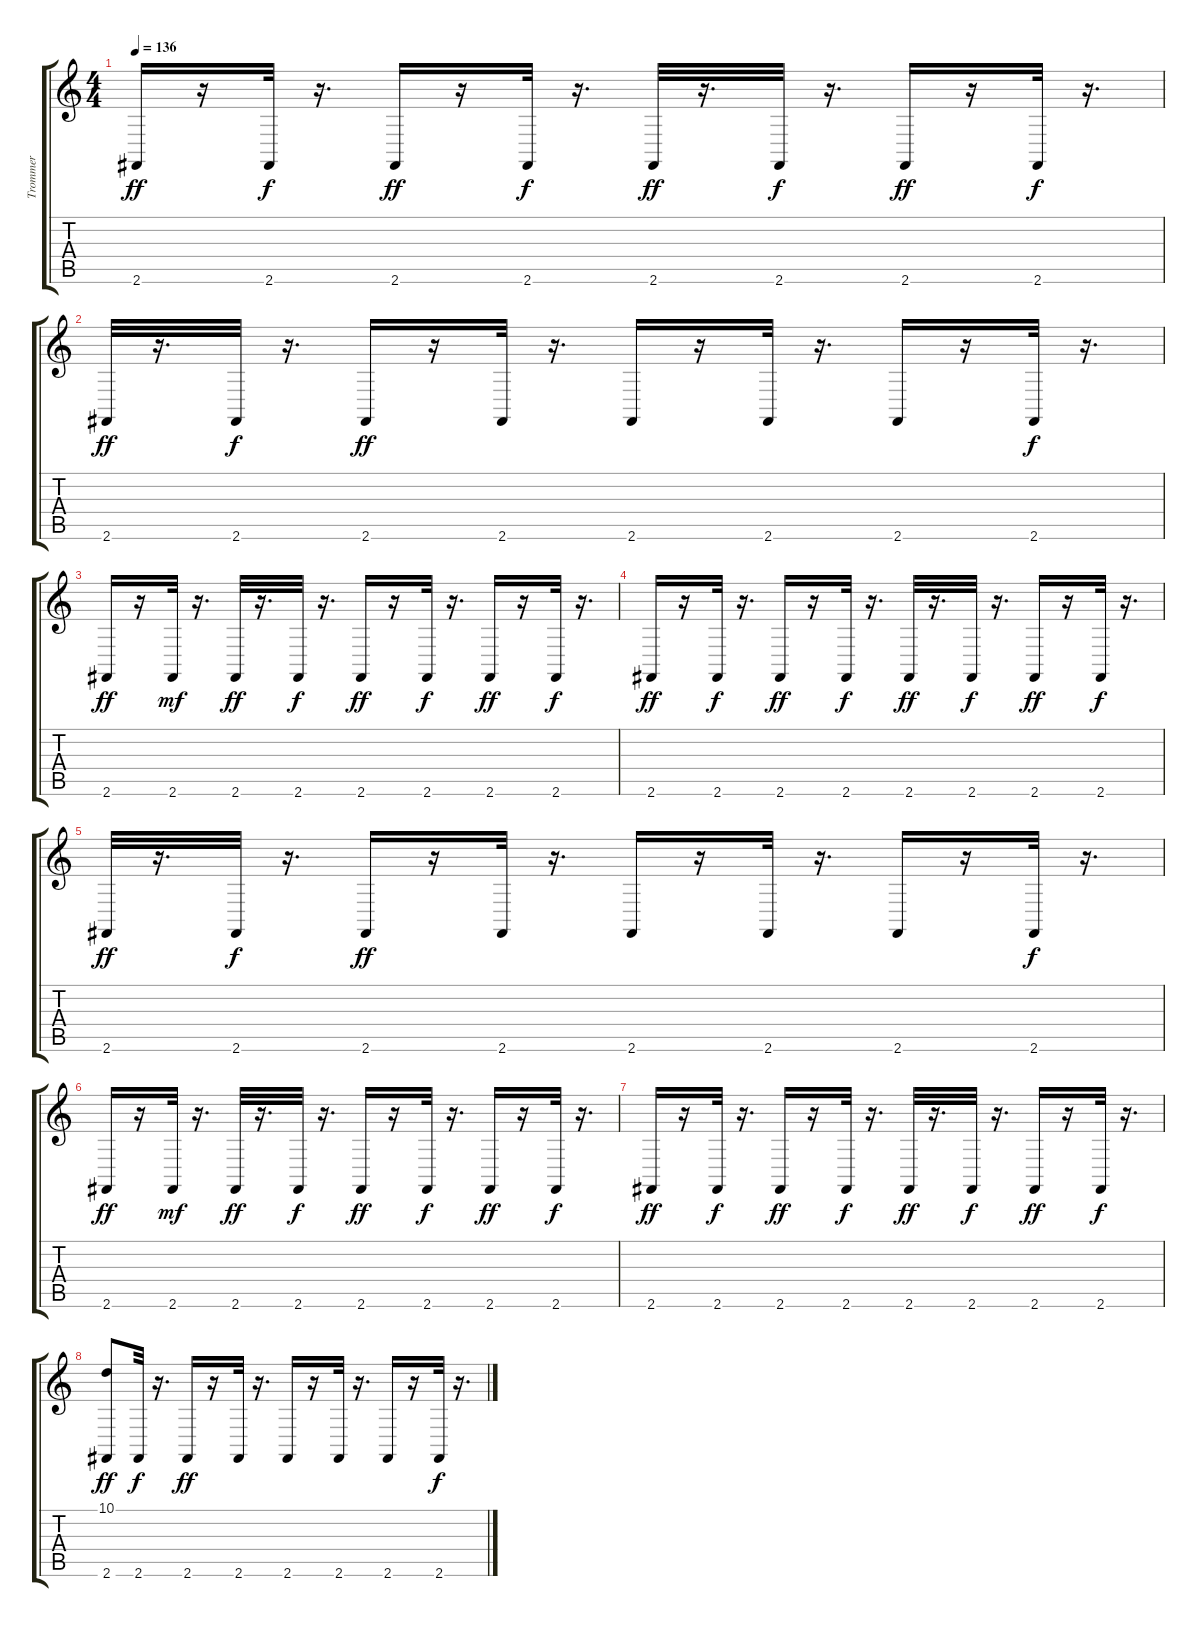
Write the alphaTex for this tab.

\track ("Trommer" "Trommer") {instrument acousticgrandpiano}
\staff {score tabs}
\tuning (E4 B3 G3 D3 A2 E2) {hide}
\ts (4 4)
\tempo 136
\clef g2
\ks c
2.6.16{dy ff} r.16 2.6.32{dy f} r.16{d} 2.6.16{dy ff} r.16 2.6.32{dy f} r.16{d} 2.6.32{dy ff} r.16{d} 2.6.32{dy f} r.16{d} 2.6.16{dy ff} r.16 2.6.32{dy f} r.16{d} |
2.6.32{dy ff} r.16{d} 2.6.32{dy f} r.16{d} 2.6.16{dy ff} r.16 2.6.32 r.16{d} 2.6.16 r.16 2.6.32 r.16{d} 2.6.16 r.16 2.6.32{dy f} r.16{d} |
2.6.16{dy ff} r.16 2.6.32{dy mf} r.16{d} 2.6.32{dy ff} r.16{d} 2.6.32{dy f} r.16{d} 2.6.16{dy ff} r.16 2.6.32{dy f} r.16{d} 2.6.16{dy ff} r.16 2.6.32{dy f} r.16{d} |
2.6.16{dy ff} r.16 2.6.32{dy f} r.16{d} 2.6.16{dy ff} r.16 2.6.32{dy f} r.16{d} 2.6.32{dy ff} r.16{d} 2.6.32{dy f} r.16{d} 2.6.16{dy ff} r.16 2.6.32{dy f} r.16{d} |
2.6.32{dy ff} r.16{d} 2.6.32{dy f} r.16{d} 2.6.16{dy ff} r.16 2.6.32 r.16{d} 2.6.16 r.16 2.6.32 r.16{d} 2.6.16 r.16 2.6.32{dy f} r.16{d} |
2.6.16{dy ff} r.16 2.6.32{dy mf} r.16{d} 2.6.32{dy ff} r.16{d} 2.6.32{dy f} r.16{d} 2.6.16{dy ff} r.16 2.6.32{dy f} r.16{d} 2.6.16{dy ff} r.16 2.6.32{dy f} r.16{d} |
2.6.16{dy ff} r.16 2.6.32{dy f} r.16{d} 2.6.16{dy ff volume 14} r.16 2.6.32{dy f} r.16{d} 2.6.32{dy ff} r.16{d} 2.6.32{dy f} r.16{d} 2.6.16{dy ff volume 14} r.16 2.6.32{dy f} r.16{d} |
(10.1 2.6).8{dy ff} 2.6.32{dy f} r.16{d} 2.6.16{dy ff} r.16 2.6.32 r.16{d} 2.6.16{volume 13} r.16 2.6.32 r.16{d} 2.6.16 r.16 2.6.32{dy f volume 13} r.16{d}
